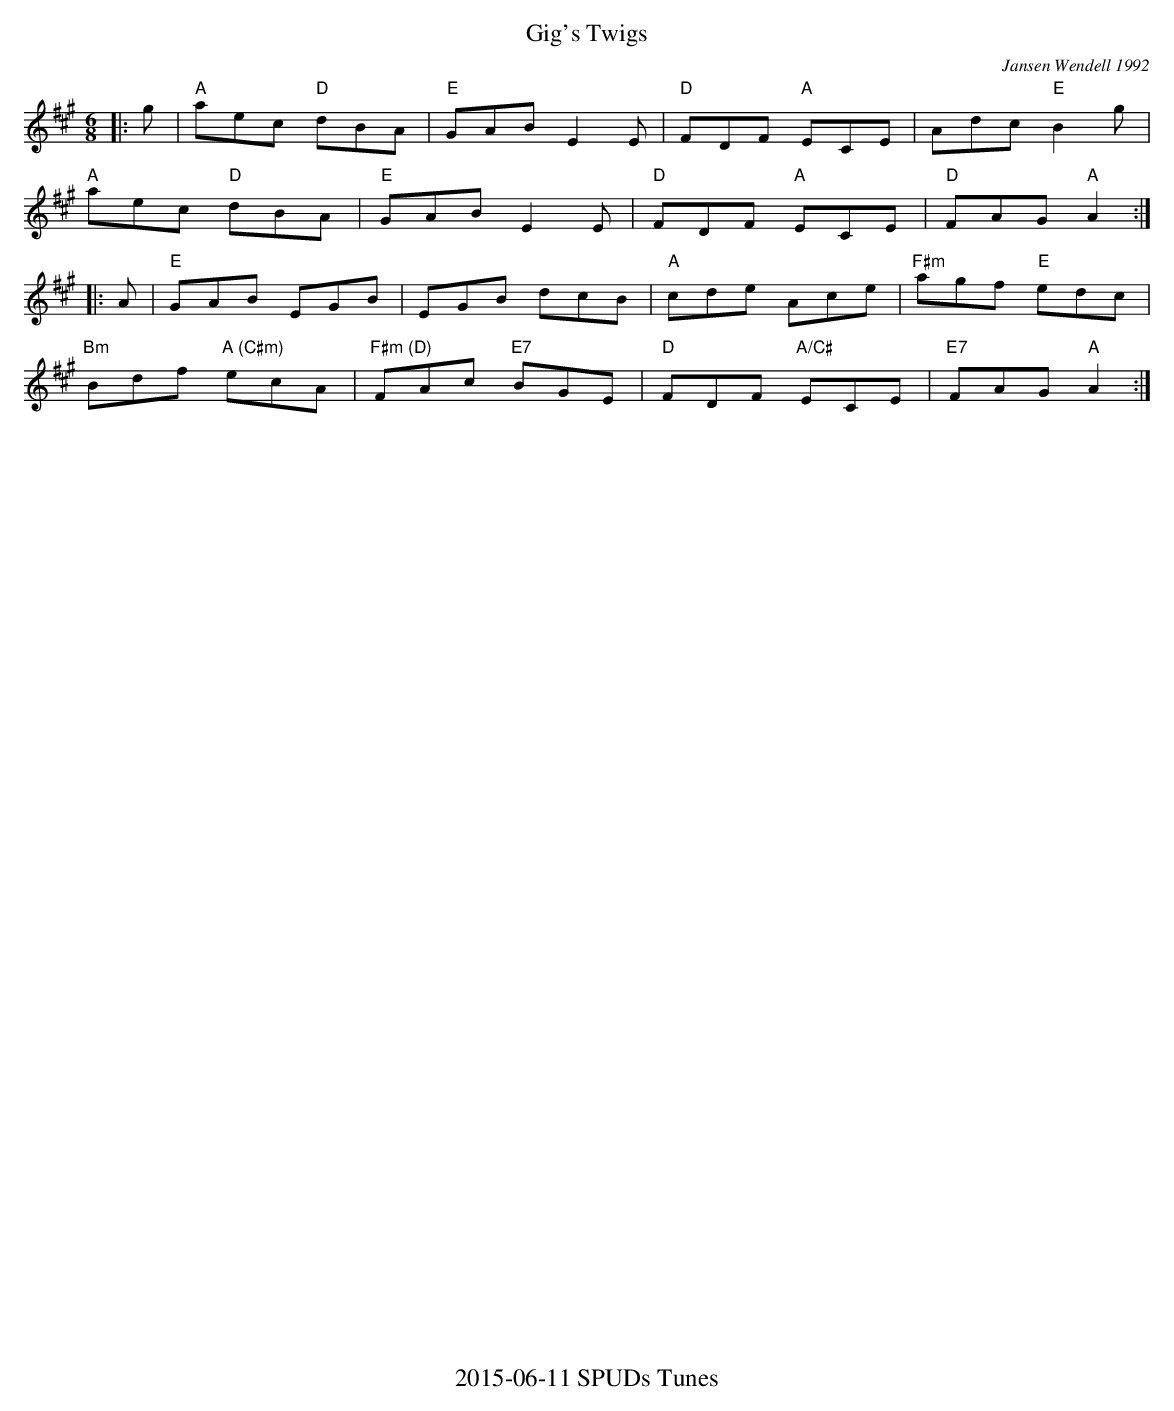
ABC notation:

X:1
T:Gig's Twigs
C:Jansen Wendell 1992
M:6/8
K:A
|:g| "A" aec "D"dBA | "E" GAB E2E | "D"FDF "A" ECE | Adc "E"B2 g |
 "A" aec "D"dBA | "E" GAB E2E | "D"FDF "A" ECE | "D"FAG "A"A2:|
|: A | "E" GAB EGB | EGB dcB | "A"cde Ace | "F#m"agf "E" edc|
"Bm"Bdf "A (C#m)" ecA | "F#m (D)" FAc "E7"BGE | "D"FDF "A/C#" ECE | "E7" FAG "A" A2  :|
